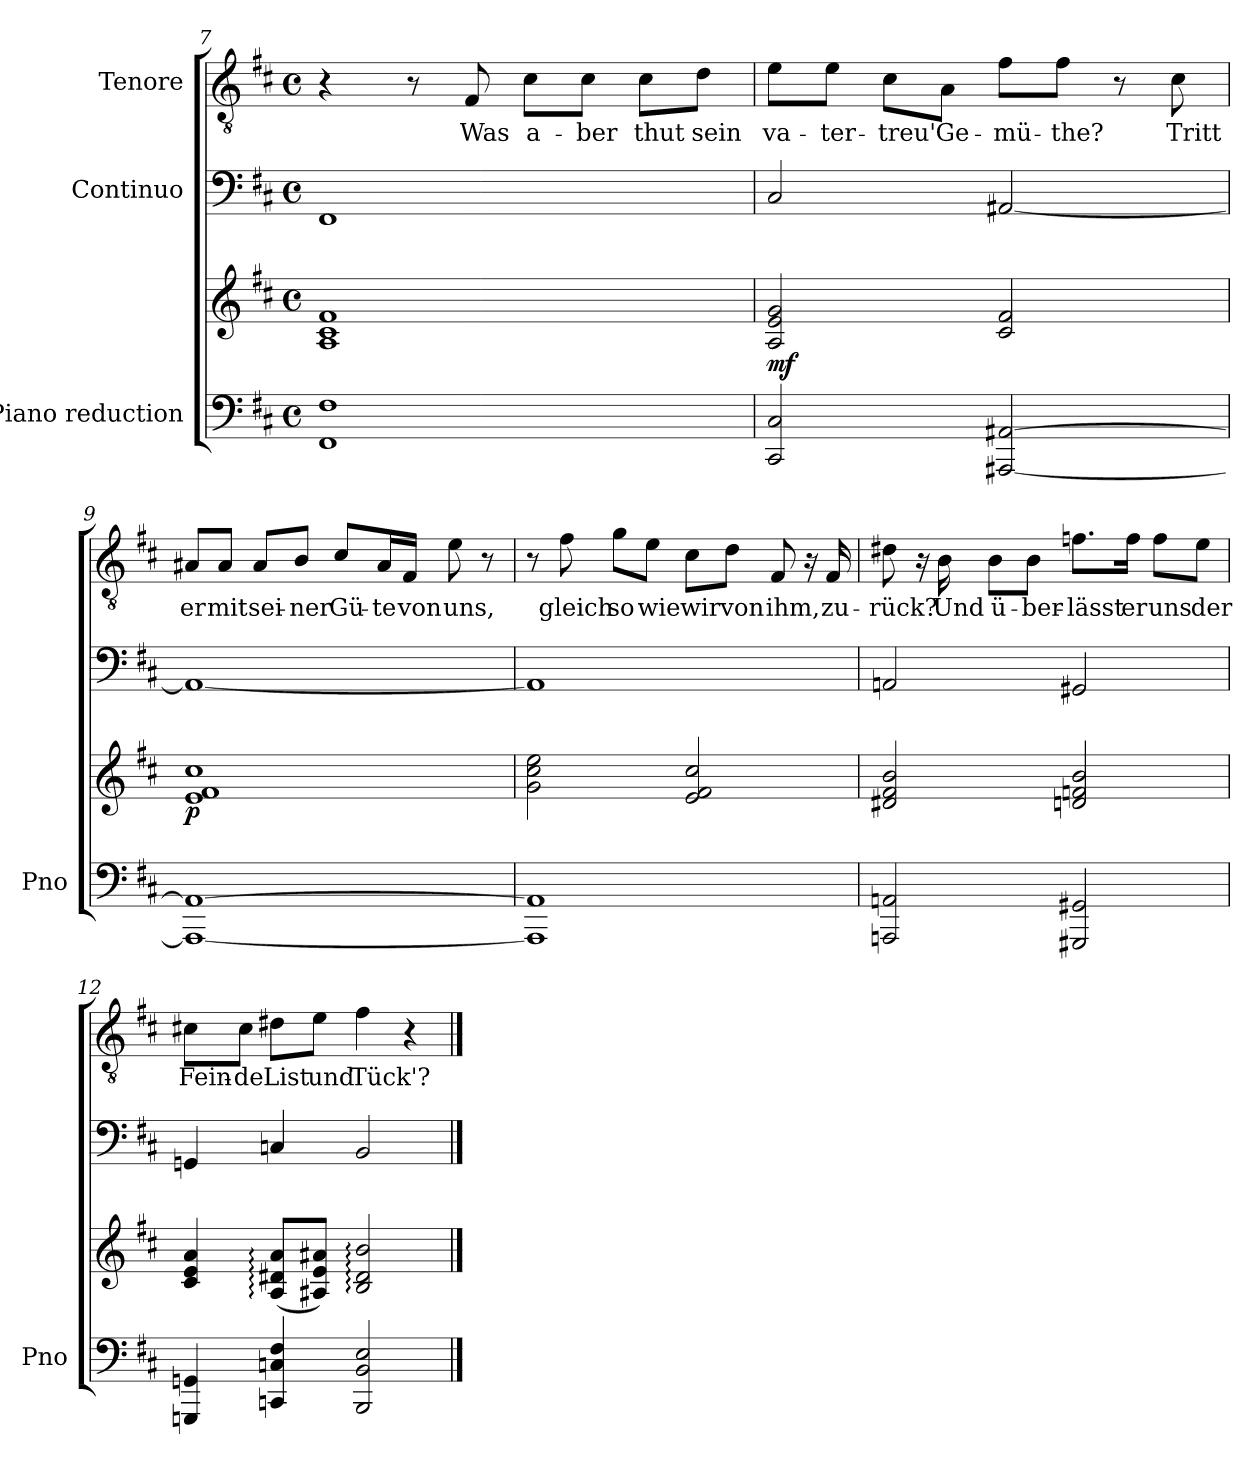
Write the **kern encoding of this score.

**kern	**kern	**dynam	**kern	**kern	**text
*part3	*part3	*part3	*part2	*part1	*part1
*staff4	*staff3	*staff3/4	*staff2	*staff1	*staff1
*I"Piano reduction	*	*	*I"Continuo	*I"Tenore	*
*I'Pno	*	*	*	*	*
!!LO:LB:g=z
*clefF4	*clefG2	*	*clefF4	*clefGv2	*
*k[f#c#]	*k[f#c#]	*	*k[f#c#]	*k[f#c#]	*
*M4/4	*M4/4	*	*M4/4	*M4/4	*
*met(c)	*met(c)	*	*met(c)	*met(c)	*
=7	=7	=7	=7	=7	=7
1FF# 1F#	1A 1c# 1f#	.	1FF#	4r	.
.	.	.	.	8r	.
!	!	!	!	!	!LO:LY:b
.	.	.	.	8F#/	Was
!	!	!	!	!	!LO:LY:b
.	.	.	.	8c#\L	a-
!	!	!	!	!	!LO:LY:b
.	.	.	.	8c#\J	-ber
!	!	!	!	!	!LO:LY:b
.	.	.	.	8c#\L	thut
!	!	!	!	!	!LO:LY:b
.	.	.	.	8d\J	sein
=8	=8	=8	=8	=8	=8
!	!	!LO:DY:b	!	!	!LO:LY:b
2CC#/ 2C#/	2A/ 2e/ 2g/	mf	2C#/	8e\L	va-
!	!	!	!	!	!LO:LY:b
.	.	.	.	8e\J	-ter-
!	!	!	!	!	!LO:LY:b
.	.	.	.	8c#\L	-treu'
!	!	!	!	!	!LO:LY:b
.	.	.	.	8A\J	Ge-
!	!	!	!	!	!LO:LY:b
[2AAA#X/ [2AA#X/	2c#/ 2f#/	.	[2AA#X/	8f#\L	-mü-
!	!	!	!	!	!LO:LY:b
.	.	.	.	8f#\J	-the?
.	.	.	.	8r	.
!	!	!	!	!	!LO:LY:b
.	.	.	.	8c#\	Tritt
=9	=9	=9	=9	=9	=9
!	!	!LO:DY:b	!	!	!LO:LY:b
1AAA#_ 1AA#_	1e 1f# 1cc#	p	1AA#_	8A#X/L	er
!	!	!	!	!	!LO:LY:b
.	.	.	.	8A#/J	mit
!	!	!	!	!	!LO:LY:b
.	.	.	.	8A#/L	sei-
!	!	!	!	!	!LO:LY:b
.	.	.	.	8B/J	-ner
!	!	!	!	!	!LO:LY:b
.	.	.	.	8c#/L	Gü-
!	!	!	!	!	!LO:LY:b
.	.	.	.	16A#/L	-te
!	!	!	!	!	!LO:LY:b
.	.	.	.	16F#/JJ	von
!	!	!	!	!	!LO:LY:b
.	.	.	.	8e\	uns,
.	.	.	.	8r	.
=10	=10	=10	=10	=10	=10
1AAA#] 1AA#]	2g\ 2cc#\ 2ee\	.	1AA#]	8r	.
!	!	!	!	!	!LO:LY:b
.	.	.	.	8f#\	gleich
!	!	!	!	!	!LO:LY:b
.	.	.	.	8g\L	so
!	!	!	!	!	!LO:LY:b
.	.	.	.	8e\J	wie
!	!	!	!	!	!LO:LY:b
.	2e/ 2f#/ 2cc#/	.	.	8c#\L	wir
!	!	!	!	!	!LO:LY:b
.	.	.	.	8d\J	von
!	!	!	!	!	!LO:LY:b
.	.	.	.	8F#/	ihm,
.	.	.	.	16r	.
!	!	!	!	!	!LO:LY:b
.	.	.	.	16F#/	zu-
!!LO:LB:g=z
=11	=11	=11	=11	=11	=11
!	!	!	!	!	!LO:LY:b
2AAAn/ 2AAn/	2d#X/ 2f#/ 2b/	.	2AAn/	8d#X\	-rück?
.	.	.	.	16r	.
!	!	!	!	!	!LO:LY:b
.	.	.	.	16B\	Und
!	!	!	!	!	!LO:LY:b
.	.	.	.	8B\L	ü-
!	!	!	!	!	!LO:LY:b
.	.	.	.	8B\J	-ber-
!	!	!	!	!	!LO:LY:b
2GGG#X/ 2GG#X/	2dn/ 2fn/ 2b/	.	2GG#X/	8.fn\L	-lässt
!	!	!	!	!	!LO:LY:b
.	.	.	.	16f\Jk	er
!	!	!	!	!	!LO:LY:b
.	.	.	.	8f\L	uns
!	!	!	!	!	!LO:LY:b
.	.	.	.	8e\J	der
=12	=12	=12	=12	=12	=12
!	!	!	!	!	!LO:LY:b
4GGGn/ 4GGn/	4c#/ 4e/ 4a/	.	4GGn/	8c#X\L	Fein-
!	!	!	!	!	!LO:LY:b
.	.	.	.	8c#\J	-de
!	!	!	!	!	!LO:LY:b
4CCn/ 4Cn/ 4F#/	(<8A/: 8d#X/: 8a/:L	.	4Cn/	8d#X\L	List
!	!	!	!	!	!LO:LY:b
.	8A#X/ 8e/ 8a#X/J)	.	.	8e\J	und
!	!	!	!	!	!LO:LY:b
2BBB/ 2BB/ 2E/	2B/: 2d#/: 2b/:	.	2BB/	4f#\	Tück'?
.	.	.	.	4r	.
==	==	==	==	==	==
*-	*-	*-	*-	*-	*-
